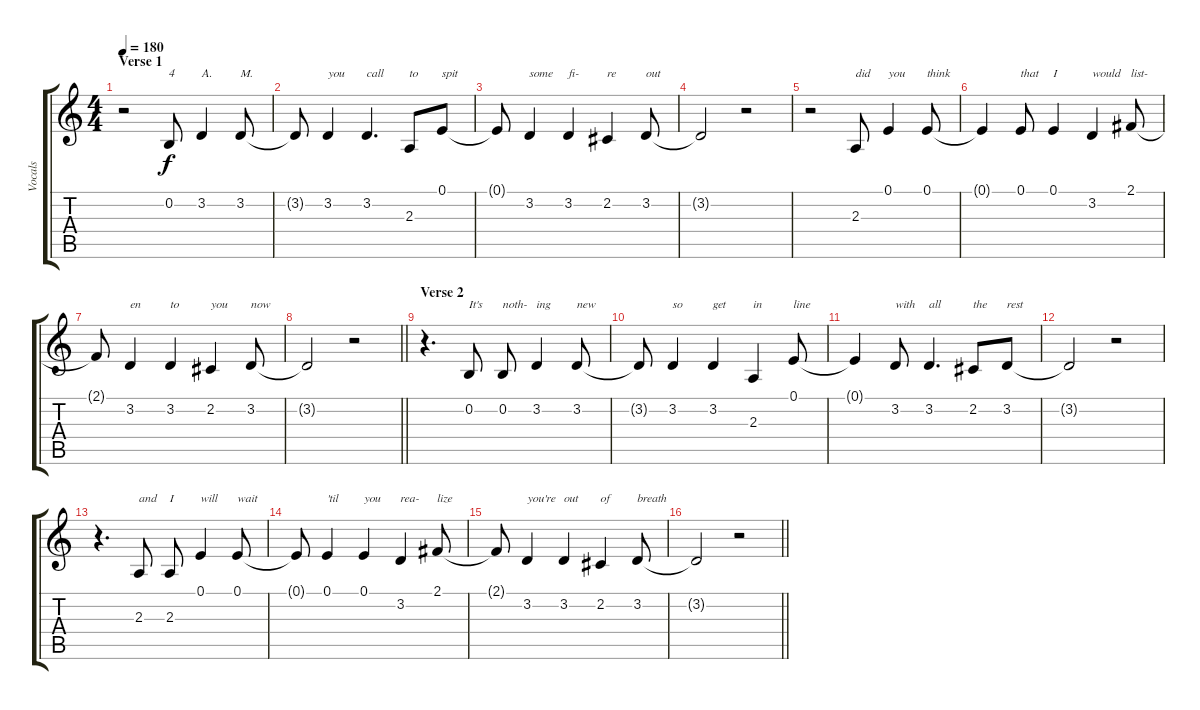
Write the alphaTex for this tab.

\track ("Vocals" "Vocals") {instrument altosax}
\staff {score tabs}
\tuning (E4 B3 G3 D3 A2 E2) {hide}
\ts (4 4)
\section ("" "Verse 1")
\tempo 180
\clef g2
\ks c
r.2{dy f} 0.2.8{txt "4"} 3.2.4{txt "A."} 3.2.8{txt "M."} |
3.2{t}.8 3.2.4{txt "you"} 3.2.4{d txt "call"} 2.3.8{txt "to"} 0.1.8{txt "spit"} |
0.1{t}.8 3.2.4{txt "some"} 3.2.4{txt "fi-"} 2.2.4{txt "re"} 3.2.8{txt "out"} |
3.2{t}.2 r.2 |
r.2 2.3.8{txt "did"} 0.1.4{txt "you"} 0.1.8{txt "think"} |
0.1{t}.4 0.1.8{txt "that"} 0.1.4{txt "I"} 3.2.4{txt "would"} 2.1.8{txt "list-"} |
2.1{t}.8 3.2.4{txt "en"} 3.2.4{txt "to"} 2.2.4{txt "you"} 3.2.8{txt "now"} |
\barLineRight lightlight
3.2{t}.2 r.2 |
\section ("" "Verse 2")
r.4{d} 0.2.8{txt "It's"} 0.2.8{txt "noth-"} 3.2.4{txt "ing"} 3.2.8{txt "new"} |
3.2{t}.8 3.2.4{txt "so"} 3.2.4{txt "get"} 2.3.4{txt "in"} 0.1.8{txt "line"} |
0.1{t}.4 3.2.8{txt "with"} 3.2.4{d txt "all"} 2.2.8{txt "the"} 3.2.8{txt "rest"} |
3.2{t}.2 r.2 |
r.4{d} 2.3.8{txt "and"} 2.3.8{txt "I"} 0.1.4{txt "will"} 0.1.8{txt "wait"} |
0.1{t}.8 0.1.4{txt "'til"} 0.1.4{txt "you"} 3.2.4{txt "rea-"} 2.1.8{txt "lize"} |
2.1{t}.8 3.2.4{txt "you're"} 3.2.4{txt "out"} 2.2.4{txt "of"} 3.2.8{txt "breath"} |
\barLineRight lightlight
3.2{t}.2 r.2
